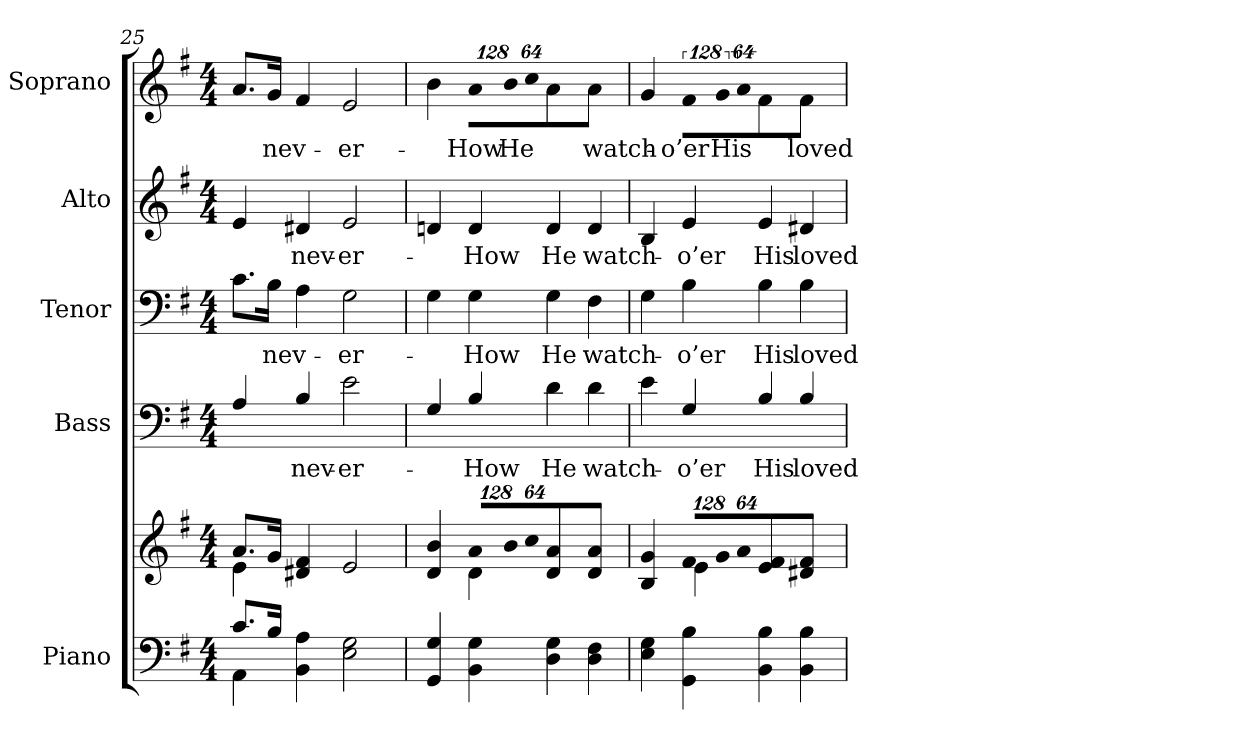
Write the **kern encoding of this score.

**kern	**kern	**kern	**text	**kern	**text	**kern	**text	**kern	**text
*part5	*part5	*part4	*part4	*part3	*part3	*part2	*part2	*part1	*part1
*staff6	*staff5	*staff4	*staff4	*staff3	*staff3	*staff2	*staff2	*staff1	*staff1
*I"Piano	*	*I"Bass	*	*I"Tenor	*	*I"Alto	*	*I"Soprano	*
*I'Pno.	*	*I'B.	*	*I'T.	*	*I'A.	*	*I'S.	*
!!LO:PB:g=z
*clefF4	*clefG2	*clefF4	*	*clefF4	*	*clefG2	*	*clefG2	*
*	*	*ITrd7c12	*	*	*	*	*	*	*
*k[f#]	*k[f#]	*k[f#]	*	*k[f#]	*	*k[f#]	*	*k[f#]	*
*G:	*G:	*G:	*	*G:	*	*G:	*	*G:	*
*M4/4	*M4/4	*M4/4	*	*M4/4	*	*M4/4	*	*M4/4	*
=25	=25	=25	=25	=25	=25	=25	=25	=25	=25
*^	*^	*	*	*	*	*	*	*	*
8.ci/L	4AAi\	8.ai/L	4ei\	4AAi/	.	8.ci\L	.	4ei/	.	8.ai/L	.
!	!	!	!	!	!	!	!LO:LY:b:color=#000000	!	!	!	!
!	!	!	!	!	!	!	!	!	!	!	!LO:LY:b:color=#000000
16Bi/Jk	.	16gi/Jk	.	.	.	16Bi\Jk	-nev-	.	.	16gi/Jk	-nev-
!	!	!	!	!	!LO:LY:b:color=#000000	!	!	!	!	!	!
!	!	!	!	!	!	!	!	!	!LO:LY:b:color=#000000	!	!
4BBi\ 4Ai	4ryy	4d#Xi/ 4f#i	4ryy	4BBi/	-nev-	4Ai\	.	4d#Xi/	-nev-	4f#i/	.
!	!	!	!	!	!LO:LY:b:color=#000000	!	!	!	!	!	!
!	!	!	!	!	!	!	!LO:LY:b:color=#000000	!	!	!	!
!	!	!	!	!	!	!	!	!	!LO:LY:b:color=#000000	!	!
!	!	!	!	!	!	!	!	!	!	!	!LO:LY:b:color=#000000
2Ei\ 2Gi	2ryy	2ei/	2ryy	2Ei\	-er-	2Gi\	-er-	2ei/	-er-	2ei/	-er-
*v	*v	*	*	*	*	*	*	*	*	*	*
=26	=26	=26	=26	=26	=26	=26	=26	=26	=26	=26
4GGi/ 4Gi	4di/ 4bi	4ryy	4GGi/	.	4Gi\	.	4dni/	.	4bi\	.
*	*Xbrackettup	*	*	*	*	*	*	*	*	*
!	!LO:N:vis=8	!	!	!	!	!	!	!	!	!
!	!	!	!	!LO:LY:b:color=#000000	!	!	!	!	!	!
!	!	!	!	!	!	!LO:LY:b:color=#000000	!	!	!	!
!	!	!	!	!	!	!	!	!LO:LY:b:color=#000000	!	!
*	*	*	*	*	*	*	*	*	*Xbrackettup	*
!	!	!	!	!	!	!	!	!	!LO:N:vis=8	!
!	!	!	!	!	!	!	!	!	!	!LO:LY:b:color=#000000
4BBi\ 4Gi	1024%85ai/L	4di\	4BBi/	-How	4Gi\	-How	4di/	-How	1024%85ai\L	-How
!	!LO:N:vis=8	!	!	!	!	!	!	!	!LO:N:vis=8	!
!	!	!	!	!	!	!	!	!	!	!LO:LY:b:color=#000000
.	1024%85bi/	.	.	.	.	.	.	.	1024%85bi\	He
!	!LO:N:vis=8	!	!	!	!	!	!	!	!LO:N:vis=8	!
.	512%43cci/J	.	.	.	.	.	.	.	512%43cci\J	.
!	!	!	!	!LO:LY:b:color=#000000	!	!	!	!	!	!
!	!	!	!	!	!	!LO:LY:b:color=#000000	!	!	!	!
!	!	!	!	!	!	!	!	!LO:LY:b:color=#000000	!	!
4Di\ 4Gi	4di/ 4ai	4ryy	4Di\	He	4Gi\	He	4di/	He	4ai/	.
!	!	!	!	!LO:LY:b:color=#000000	!	!	!	!	!	!
!	!	!	!	!	!	!LO:LY:b:color=#000000	!	!	!	!
!	!	!	!	!	!	!	!	!LO:LY:b:color=#000000	!	!
!	!	!	!	!	!	!	!	!	!	!LO:LY:b:color=#000000
4Di\ 4F#i	4di/ 4ai	4ryy	4Di\	watch-	4F#i\	watch-	4di/	watch-	4ai/	watch-
=27	=27	=27	=27	=27	=27	=27	=27	=27	=27	=27
4Ei\ 4Gi	4Bi/ 4gi	4ryy	4Ei\	.	4Gi\	.	4Bi/	.	4gi/	.
!	!LO:N:vis=8	!	!	!	!	!	!	!	!	!
!	!	!	!	!LO:LY:b:color=#000000	!	!	!	!	!	!
!	!	!	!	!	!	!LO:LY:b:color=#000000	!	!	!	!
!	!	!	!	!	!	!	!	!LO:LY:b:color=#000000	!	!
*	*	*	*	*	*	*	*	*	*brackettup	*
!	!	!	!	!	!	!	!	!	!LO:N:vis=8	!
!	!	!	!	!	!	!	!	!	!	!LO:LY:b:color=#000000
4GGi\ 4Bi	1024%85f#i/L	4ei\	4GGi/	-o’er	4Bi\	-o’er	4ei/	-o’er	1024%85f#i\L	-o’er
!	!LO:N:vis=8	!	!	!	!	!	!	!	!LO:N:vis=8	!
!	!	!	!	!	!	!	!	!	!	!LO:LY:b:color=#000000
.	1024%85gi/	.	.	.	.	.	.	.	1024%85gi\	His
!	!LO:N:vis=8	!	!	!	!	!	!	!	!LO:N:vis=8	!
.	512%43ai/J	.	.	.	.	.	.	.	512%43ai\J	.
!	!	!	!	!LO:LY:b:color=#000000	!	!	!	!	!	!
!	!	!	!	!	!	!LO:LY:b:color=#000000	!	!	!	!
!	!	!	!	!	!	!	!	!LO:LY:b:color=#000000	!	!
4BBi\ 4Bi	4ei/ 4f#i	4ryy	4BBi/	His	4Bi\	His	4ei/	His	4f#i/	.
!	!	!	!	!LO:LY:b:color=#000000	!	!	!	!	!	!
!	!	!	!	!	!	!LO:LY:b:color=#000000	!	!	!	!
!	!	!	!	!	!	!	!	!LO:LY:b:color=#000000	!	!
!	!	!	!	!	!	!	!	!	!	!LO:LY:b:color=#000000
4BBi\ 4Bi	4d#Xi/ 4f#i	4ryy	4BBi/	loved	4Bi\	loved	4d#Xi/	loved	4f#i/	loved
*	*v	*v	*	*	*	*	*	*	*	*
=	=	=	=	=	=	=	=	=	=
*-	*-	*-	*-	*-	*-	*-	*-	*-	*-
